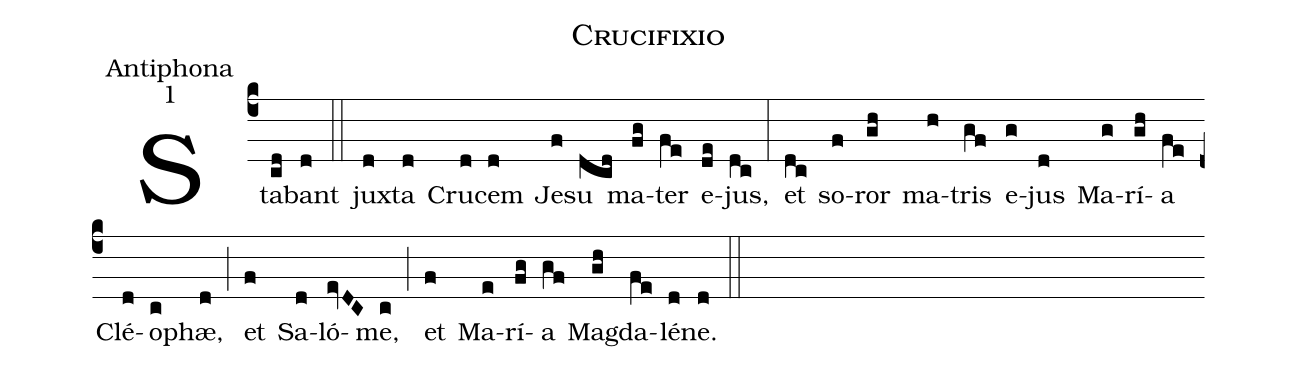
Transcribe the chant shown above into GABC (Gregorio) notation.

name:Crucifixio;
office-part:Antiphona;
mode:1;
%%
(c4) Sta(cd)bant(d) (::) jux(d)ta(d) Cru(d)cem(d) Je(f)su(dcd) ma(fg)ter(fe) e(de)jus,(dc) (:) et(dc) so(f)ror(gh) ma(h)tris(gf) e(g)jus(d) Ma(g)rí(gh)a(fe) Clé(d)o(c)phæ,(d) (;) et(f) Sa(d)ló(evDC)me,(c) (;) et(f) Ma(e)rí(fg)a(gf) Mag(gh)da(fe)lé(d)ne.(d) (::)
